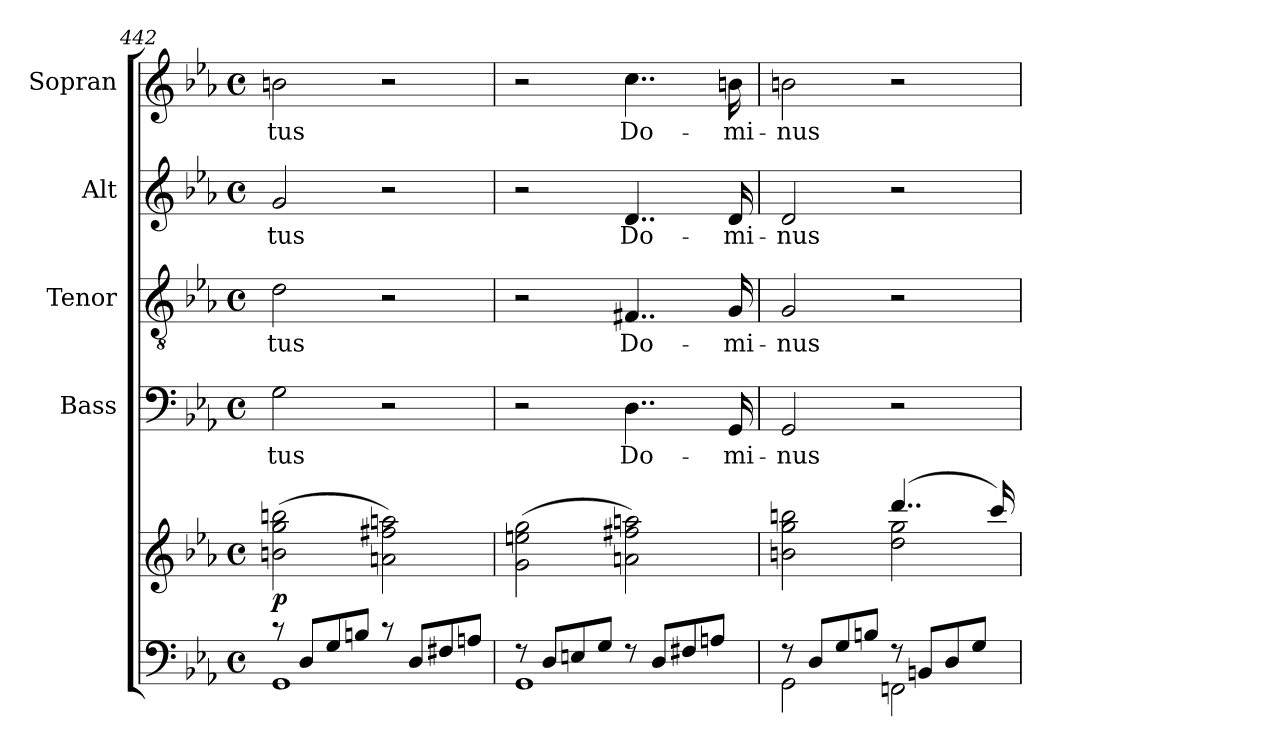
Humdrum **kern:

**kern	**kern	**dynam	**kern	**text	**kern	**text	**kern	**text	**kern	**text
*part5	*part5	*part5	*part4	*part4	*part3	*part3	*part2	*part2	*part1	*part1
*staff6	*staff5	*staff5/6	*staff4	*staff4	*staff3	*staff3	*staff2	*staff2	*staff1	*staff1
*	*	*	*I"Bass	*	*I"Tenor	*	*I"Alt	*	*I"Sopran	*
*	*	*	*I'B.	*	*I'T.	*	*I'A.	*	*I'S.	*
*clefF4	*clefG2	*	*clefF4	*	*clefGv2	*	*clefG2	*	*clefG2	*
*k[b-e-a-]	*k[b-e-a-]	*	*k[b-e-a-]	*	*k[b-e-a-]	*	*k[b-e-a-]	*	*k[b-e-a-]	*
*E-:	*E-:	*	*E-:	*	*E-:	*	*E-:	*	*E-:	*
*M4/4	*M4/4	*	*M4/4	*	*M4/4	*	*M4/4	*	*M4/4	*
*met(c)	*met(c)	*	*met(c)	*	*met(c)	*	*met(c)	*	*met(c)	*
=442	=442	=442	=442	=442	=442	=442	=442	=442	=442	=442
*^	*	*	*	*	*	*	*	*	*	*
!	!	!	!LO:DY:b	!	!LO:LY:b	!	!LO:LY:b	!	!LO:LY:b	!	!LO:LY:b
8rc	1GG	(>2bn\ 2gg\ 2bbn\	p	2G\	-tus	2d\	-tus	2g/	-tus	2bn\	-tus
8D/L	.	.	.	.	.	.	.	.	.	.	.
8G/	.	.	.	.	.	.	.	.	.	.	.
8Bn/J	.	.	.	.	.	.	.	.	.	.	.
8rc	.	2an\ 2ff#X\ 2aan\)	.	2r	.	2r	.	2r	.	2r	.
8D/L	.	.	.	.	.	.	.	.	.	.	.
8F#X/	.	.	.	.	.	.	.	.	.	.	.
8An/J	.	.	.	.	.	.	.	.	.	.	.
!!LO:LB:g=z
=443	=443	=443	=443	=443	=443	=443	=443	=443	=443	=443	=443
8rF	1GG	(>2g\ 2een\ 2gg\	.	2r	.	2r	.	2r	.	2r	.
8D/L	.	.	.	.	.	.	.	.	.	.	.
8En/	.	.	.	.	.	.	.	.	.	.	.
8G/J	.	.	.	.	.	.	.	.	.	.	.
!	!	!	!	!	!LO:LY:b	!	!LO:LY:b	!	!LO:LY:b	!	!LO:LY:b
8rF	.	2an\ 2ff#X\ 2aan\)	.	4..D\	Do-	4..F#X/	Do-	4..d/	Do-	4..cc\	Do-
8D/L	.	.	.	.	.	.	.	.	.	.	.
8F#X/	.	.	.	.	.	.	.	.	.	.	.
8An/J	.	.	.	.	.	.	.	.	.	.	.
!	!	!	!	!	!LO:LY:b	!	!LO:LY:b	!	!LO:LY:b	!	!LO:LY:b
.	.	.	.	16GG/	-mi-	16G/	-mi-	16d/	-mi-	16bn\	-mi-
=444	=444	=444	=444	=444	=444	=444	=444	=444	=444	=444	=444
*	*	*^	*	*	*	*	*	*	*	*	*
!	!	!	!	!	!	!LO:LY:b	!	!LO:LY:b	!	!LO:LY:b	!	!LO:LY:b
8rE	2GG\	2bn\ 2gg\ 2bbn\	2ryy	.	2GG/	-nus	2G/	-nus	2d/	-nus	2bn\	-nus
8D/L	.	.	.	.	.	.	.	.	.	.	.	.
8G/	.	.	.	.	.	.	.	.	.	.	.	.
8Bn/J	.	.	.	.	.	.	.	.	.	.	.	.
8r	2FFn\	(4..ddd/	2dd\ 2gg\	.	2r	.	2r	.	2r	.	2r	.
8BBn/L	.	.	.	.	.	.	.	.	.	.	.	.
8D/	.	.	.	.	.	.	.	.	.	.	.	.
8G/J	.	.	.	.	.	.	.	.	.	.	.	.
.	.	16ccc/)	.	.	.	.	.	.	.	.	.	.
*v	*v	*	*	*	*	*	*	*	*	*	*	*
*	*v	*v	*	*	*	*	*	*	*	*	*
=	=	=	=	=	=	=	=	=	=	=
*-	*-	*-	*-	*-	*-	*-	*-	*-	*-	*-
